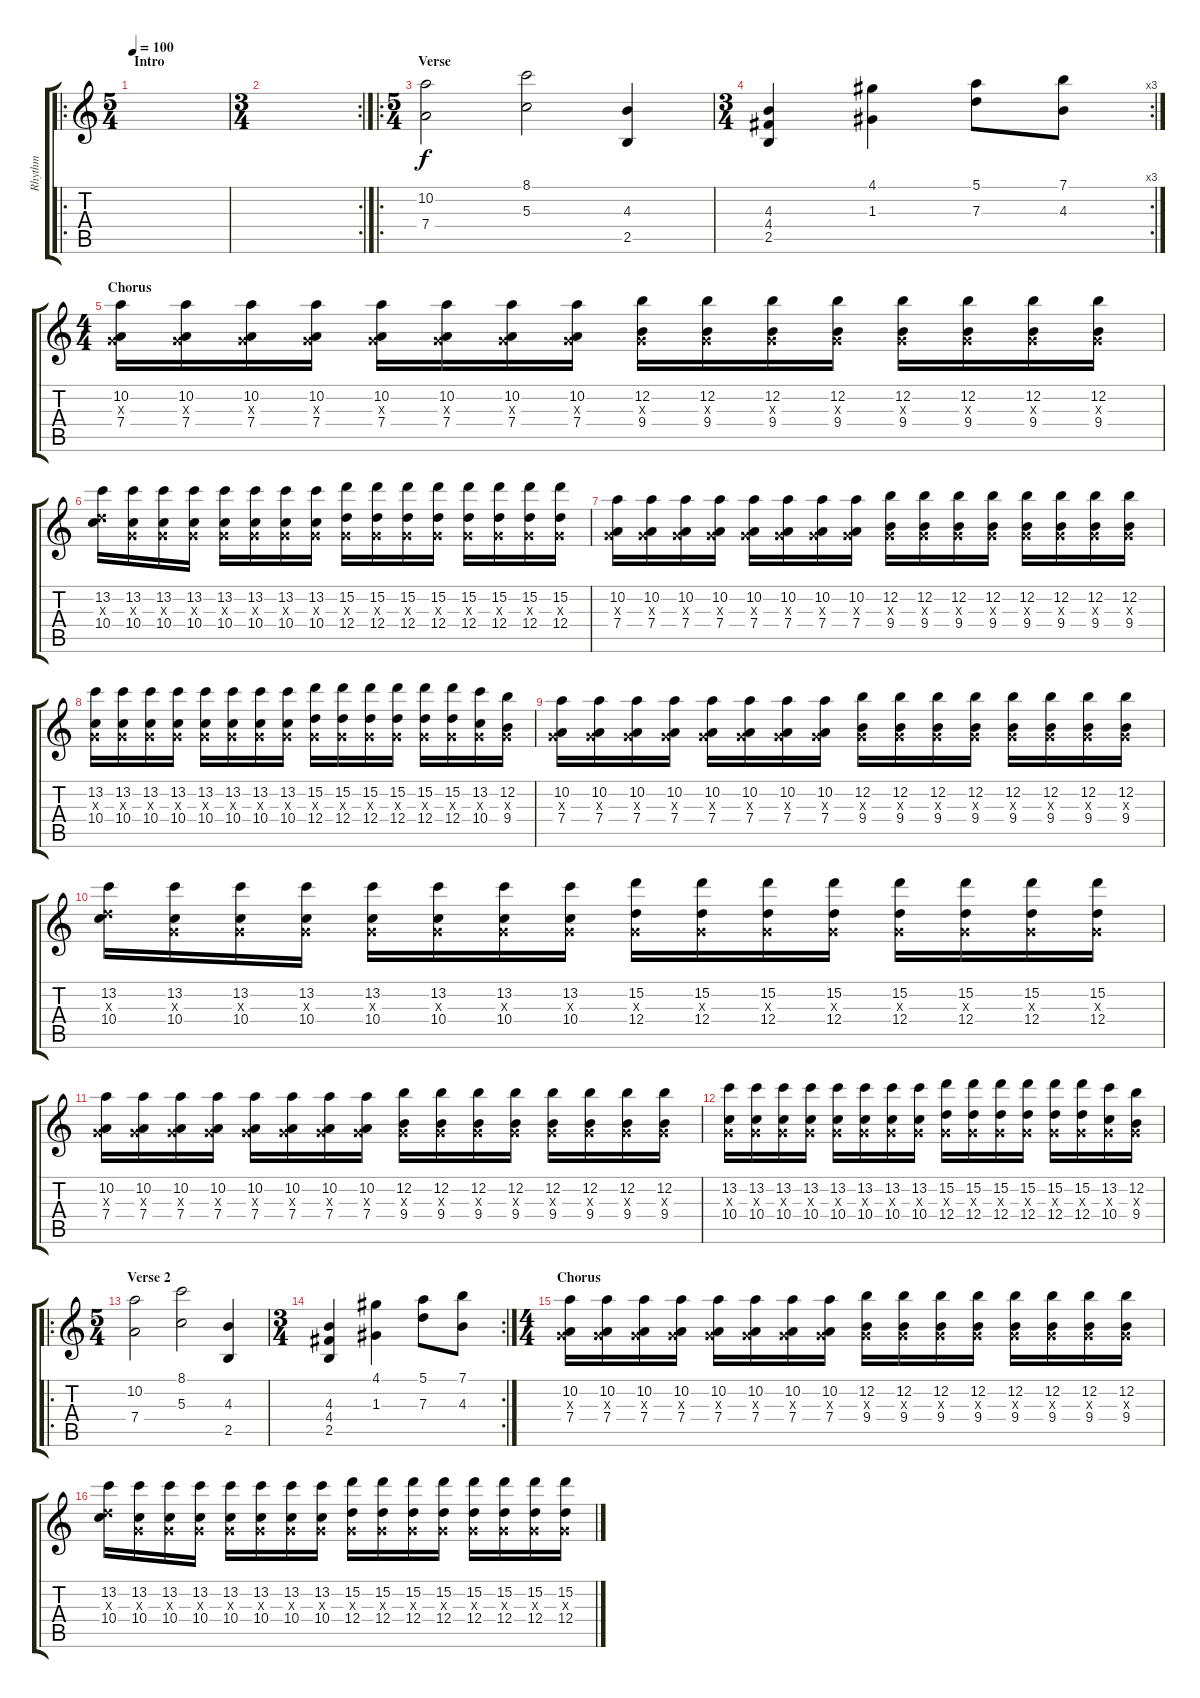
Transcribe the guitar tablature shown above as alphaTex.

\track ("Rhythm" "Rhythm") {instrument distortionguitar}
\staff {score tabs}
\tuning (E4 B3 G3 D3 A2 E2) {hide}
\ro
\ts (5 4)
\section ("" "Intro")
\tempo 100
\clef g2
\ks c
|
\rc 2
\ts (3 4)
|
\ro
\ts (5 4)
\section ("" "Verse")
(10.2 7.4).2 (8.1 5.3).2 (4.3 2.5).4 |
\rc 3
\ts (3 4)
(4.3 4.4 2.5).4 (4.1 1.3).4 (5.1 7.3).8 (7.1 4.3).8 |
\ts (4 4)
\section ("" "Chorus")
(10.2 0.3{x} 7.4).16 (10.2 0.3{x} 7.4).16 (10.2 0.3{x} 7.4).16 (10.2 0.3{x} 7.4).16 (10.2 0.3{x} 7.4).16 (10.2 0.3{x} 7.4).16 (10.2 0.3{x} 7.4).16 (10.2 0.3{x} 7.4).16 (12.2 0.3{x} 9.4).16 (12.2 0.3{x} 9.4).16 (12.2 0.3{x} 9.4).16 (12.2 0.3{x} 9.4).16 (12.2 0.3{x} 9.4).16 (12.2 0.3{x} 9.4).16 (12.2 0.3{x} 9.4).16 (12.2 0.3{x} 9.4).16 |
(13.2 7.3{x} 10.4).16 (13.2 0.3{x} 10.4).16 (13.2 0.3{x} 10.4).16 (13.2 0.3{x} 10.4).16 (13.2 0.3{x} 10.4).16 (13.2 0.3{x} 10.4).16 (13.2 0.3{x} 10.4).16 (13.2 0.3{x} 10.4).16 (15.2 0.3{x} 12.4).16 (15.2 0.3{x} 12.4).16 (15.2 0.3{x} 12.4).16 (15.2 0.3{x} 12.4).16 (15.2 0.3{x} 12.4).16 (15.2 0.3{x} 12.4).16 (15.2 0.3{x} 12.4).16 (15.2 0.3{x} 12.4).16 |
(10.2 0.3{x} 7.4).16 (10.2 0.3{x} 7.4).16 (10.2 0.3{x} 7.4).16 (10.2 0.3{x} 7.4).16 (10.2 0.3{x} 7.4).16 (10.2 0.3{x} 7.4).16 (10.2 0.3{x} 7.4).16 (10.2 0.3{x} 7.4).16 (12.2 0.3{x} 9.4).16 (12.2 0.3{x} 9.4).16 (12.2 0.3{x} 9.4).16 (12.2 0.3{x} 9.4).16 (12.2 0.3{x} 9.4).16 (12.2 0.3{x} 9.4).16 (12.2 0.3{x} 9.4).16 (12.2 0.3{x} 9.4).16 |
(13.2 0.3{x} 10.4).16 (13.2 0.3{x} 10.4).16 (13.2 0.3{x} 10.4).16 (13.2 0.3{x} 10.4).16 (13.2 0.3{x} 10.4).16 (13.2 0.3{x} 10.4).16 (13.2 0.3{x} 10.4).16 (13.2 0.3{x} 10.4).16 (15.2 0.3{x} 12.4).16 (15.2 0.3{x} 12.4).16 (15.2 0.3{x} 12.4).16 (15.2 0.3{x} 12.4).16 (15.2 0.3{x} 12.4).16 (15.2 0.3{x} 12.4).16 (13.2 0.3{x} 10.4).16 (12.2 0.3{x} 9.4).16 |
(10.2 0.3{x} 7.4).16 (10.2 0.3{x} 7.4).16 (10.2 0.3{x} 7.4).16 (10.2 0.3{x} 7.4).16 (10.2 0.3{x} 7.4).16 (10.2 0.3{x} 7.4).16 (10.2 0.3{x} 7.4).16 (10.2 0.3{x} 7.4).16 (12.2 0.3{x} 9.4).16 (12.2 0.3{x} 9.4).16 (12.2 0.3{x} 9.4).16 (12.2 0.3{x} 9.4).16 (12.2 0.3{x} 9.4).16 (12.2 0.3{x} 9.4).16 (12.2 0.3{x} 9.4).16 (12.2 0.3{x} 9.4).16 |
(13.2 7.3{x} 10.4).16 (13.2 0.3{x} 10.4).16 (13.2 0.3{x} 10.4).16 (13.2 0.3{x} 10.4).16 (13.2 0.3{x} 10.4).16 (13.2 0.3{x} 10.4).16 (13.2 0.3{x} 10.4).16 (13.2 0.3{x} 10.4).16 (15.2 0.3{x} 12.4).16 (15.2 0.3{x} 12.4).16 (15.2 0.3{x} 12.4).16 (15.2 0.3{x} 12.4).16 (15.2 0.3{x} 12.4).16 (15.2 0.3{x} 12.4).16 (15.2 0.3{x} 12.4).16 (15.2 0.3{x} 12.4).16 |
(10.2 0.3{x} 7.4).16 (10.2 0.3{x} 7.4).16 (10.2 0.3{x} 7.4).16 (10.2 0.3{x} 7.4).16 (10.2 0.3{x} 7.4).16 (10.2 0.3{x} 7.4).16 (10.2 0.3{x} 7.4).16 (10.2 0.3{x} 7.4).16 (12.2 0.3{x} 9.4).16 (12.2 0.3{x} 9.4).16 (12.2 0.3{x} 9.4).16 (12.2 0.3{x} 9.4).16 (12.2 0.3{x} 9.4).16 (12.2 0.3{x} 9.4).16 (12.2 0.3{x} 9.4).16 (12.2 0.3{x} 9.4).16 |
(13.2 0.3{x} 10.4).16 (13.2 0.3{x} 10.4).16 (13.2 0.3{x} 10.4).16 (13.2 0.3{x} 10.4).16 (13.2 0.3{x} 10.4).16 (13.2 0.3{x} 10.4).16 (13.2 0.3{x} 10.4).16 (13.2 0.3{x} 10.4).16 (15.2 0.3{x} 12.4).16 (15.2 0.3{x} 12.4).16 (15.2 0.3{x} 12.4).16 (15.2 0.3{x} 12.4).16 (15.2 0.3{x} 12.4).16 (15.2 0.3{x} 12.4).16 (13.2 0.3{x} 10.4).16 (12.2 0.3{x} 9.4).16 |
\ro
\ts (5 4)
\section ("" "Verse 2")
(10.2 7.4).2 (8.1 5.3).2 (4.3 2.5).4 |
\rc 2
\ts (3 4)
(4.3 4.4 2.5).4 (4.1 1.3).4 (5.1 7.3).8 (7.1 4.3).8 |
\ts (4 4)
\section ("" "Chorus")
(10.2 0.3{x} 7.4).16 (10.2 0.3{x} 7.4).16 (10.2 0.3{x} 7.4).16 (10.2 0.3{x} 7.4).16 (10.2 0.3{x} 7.4).16 (10.2 0.3{x} 7.4).16 (10.2 0.3{x} 7.4).16 (10.2 0.3{x} 7.4).16 (12.2 0.3{x} 9.4).16 (12.2 0.3{x} 9.4).16 (12.2 0.3{x} 9.4).16 (12.2 0.3{x} 9.4).16 (12.2 0.3{x} 9.4).16 (12.2 0.3{x} 9.4).16 (12.2 0.3{x} 9.4).16 (12.2 0.3{x} 9.4).16 |
(13.2 7.3{x} 10.4).16 (13.2 0.3{x} 10.4).16 (13.2 0.3{x} 10.4).16 (13.2 0.3{x} 10.4).16 (13.2 0.3{x} 10.4).16 (13.2 0.3{x} 10.4).16 (13.2 0.3{x} 10.4).16 (13.2 0.3{x} 10.4).16 (15.2 0.3{x} 12.4).16 (15.2 0.3{x} 12.4).16 (15.2 0.3{x} 12.4).16 (15.2 0.3{x} 12.4).16 (15.2 0.3{x} 12.4).16 (15.2 0.3{x} 12.4).16 (15.2 0.3{x} 12.4).16 (15.2 0.3{x} 12.4).16
